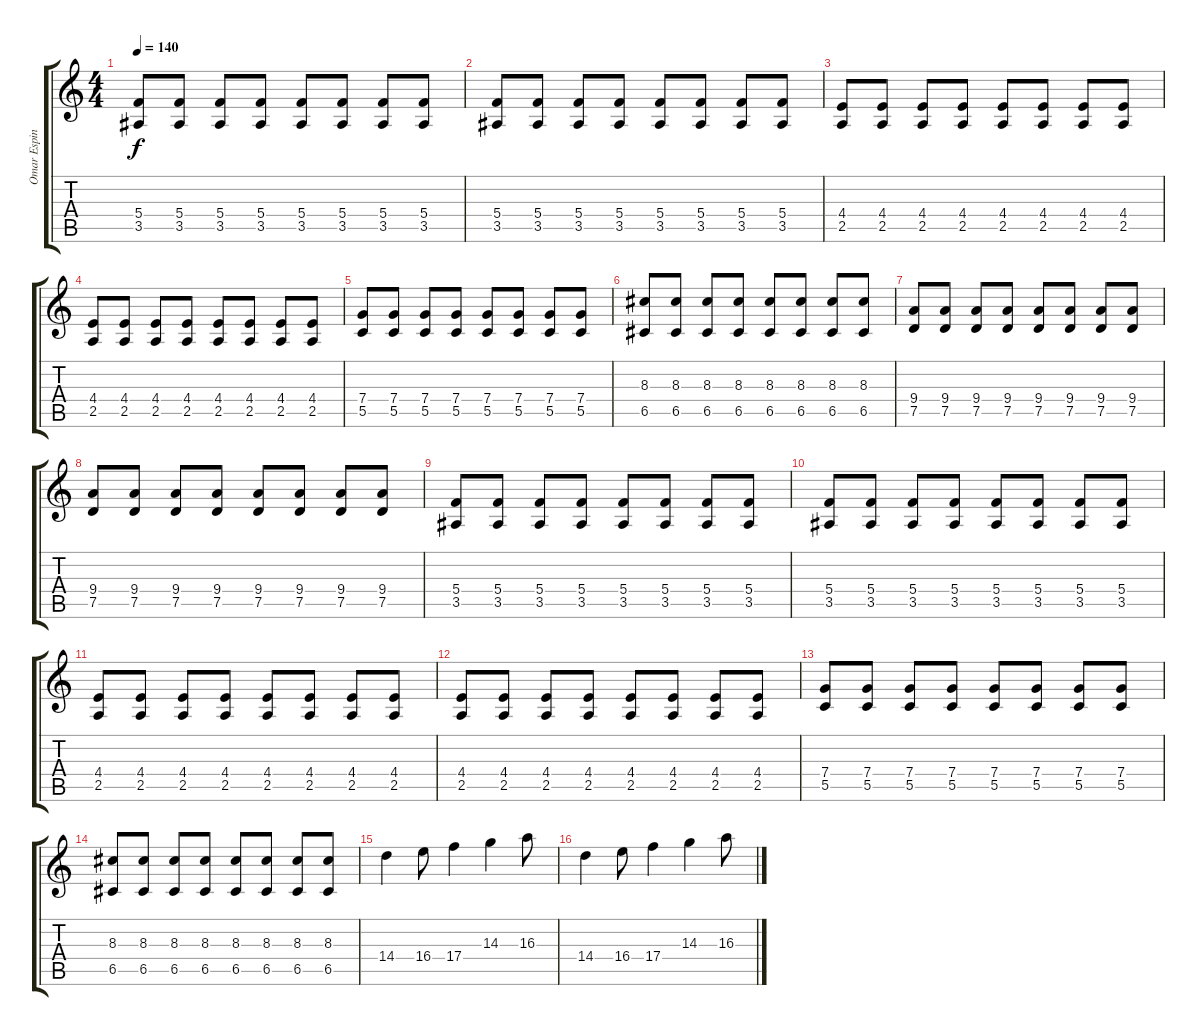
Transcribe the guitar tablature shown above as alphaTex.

\track ("Omar Espinosa" "Omar Espin") {instrument distortionguitar}
\staff {score tabs}
\tuning (D4 A3 F3 C3 G2 C2) {hide}
\ts (4 4)
\tempo 140
\clef g2
\ks c
(5.4 3.5).8{dy f} (5.4 3.5).8 (5.4 3.5).8 (5.4 3.5).8 (5.4 3.5).8 (5.4 3.5).8 (5.4 3.5).8 (5.4 3.5).8 |
(5.4 3.5).8 (5.4 3.5).8 (5.4 3.5).8 (5.4 3.5).8 (5.4 3.5).8 (5.4 3.5).8 (5.4 3.5).8 (5.4 3.5).8 |
(4.4 2.5).8 (4.4 2.5).8 (4.4 2.5).8 (4.4 2.5).8 (4.4 2.5).8 (4.4 2.5).8 (4.4 2.5).8 (4.4 2.5).8 |
(4.4 2.5).8 (4.4 2.5).8 (4.4 2.5).8 (4.4 2.5).8 (4.4 2.5).8 (4.4 2.5).8 (4.4 2.5).8 (4.4 2.5).8 |
(7.4 5.5).8 (7.4 5.5).8 (7.4 5.5).8 (7.4 5.5).8 (7.4 5.5).8 (7.4 5.5).8 (7.4 5.5).8 (7.4 5.5).8 |
(8.3 6.5).8 (8.3 6.5).8 (8.3 6.5).8 (8.3 6.5).8 (8.3 6.5).8 (8.3 6.5).8 (8.3 6.5).8 (8.3 6.5).8 |
(9.4 7.5).8 (9.4 7.5).8 (9.4 7.5).8 (9.4 7.5).8 (9.4 7.5).8 (9.4 7.5).8 (9.4 7.5).8 (9.4 7.5).8 |
(9.4 7.5).8 (9.4 7.5).8 (9.4 7.5).8 (9.4 7.5).8 (9.4 7.5).8 (9.4 7.5).8 (9.4 7.5).8 (9.4 7.5).8 |
(5.4 3.5).8 (5.4 3.5).8 (5.4 3.5).8 (5.4 3.5).8 (5.4 3.5).8 (5.4 3.5).8 (5.4 3.5).8 (5.4 3.5).8 |
(5.4 3.5).8 (5.4 3.5).8 (5.4 3.5).8 (5.4 3.5).8 (5.4 3.5).8 (5.4 3.5).8 (5.4 3.5).8 (5.4 3.5).8 |
(4.4 2.5).8 (4.4 2.5).8 (4.4 2.5).8 (4.4 2.5).8 (4.4 2.5).8 (4.4 2.5).8 (4.4 2.5).8 (4.4 2.5).8 |
(4.4 2.5).8 (4.4 2.5).8 (4.4 2.5).8 (4.4 2.5).8 (4.4 2.5).8 (4.4 2.5).8 (4.4 2.5).8 (4.4 2.5).8 |
(7.4 5.5).8 (7.4 5.5).8 (7.4 5.5).8 (7.4 5.5).8 (7.4 5.5).8 (7.4 5.5).8 (7.4 5.5).8 (7.4 5.5).8 |
(8.3 6.5).8 (8.3 6.5).8 (8.3 6.5).8 (8.3 6.5).8 (8.3 6.5).8 (8.3 6.5).8 (8.3 6.5).8 (8.3 6.5).8 |
14.4.4 16.4.8 17.4.4 14.3.4 16.3.8 |
14.4.4 16.4.8 17.4.4 14.3.4 16.3.8
